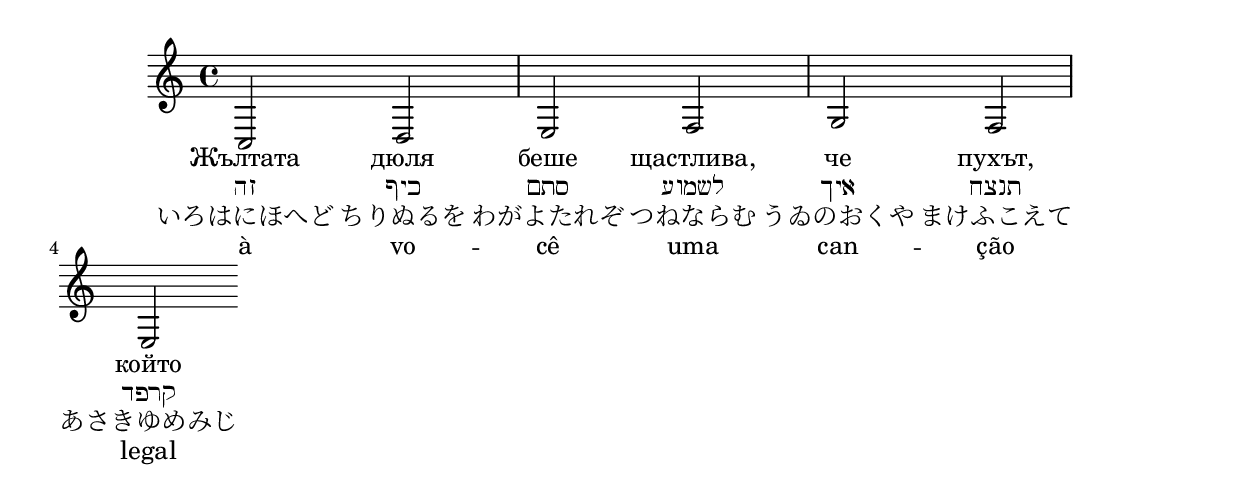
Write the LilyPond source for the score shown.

%%  Do not edit this file; it is auto-generated from LSR!
\version "2.11.23"

%% Edit this file using a Unicode aware editor, such as GVIM, GEDIT, Emacs

%{

You may have to install additional fonts.

Red Hat Fedora

    taipeifonts fonts-xorg-truetype ttfonts-ja fonts-arabic \
	 ttfonts-zh_CN fonts-ja fonts-hebrew 

Debian GNU/Linux

   apt-get install emacs-intl-fonts xfonts-intl-.* \
	ttf-kochi-gothic ttf-kochi-mincho \
	xfonts-bolkhov-75dpi xfonts-cronyx-100dpi xfonts-cronyx-75dpi 
%} 

\header {

  texidoc = "Various scripts may be used for texts (like titles and
lyrics) introduced by entering them in UTF-8 encoding, and using a
Pango based backend.  Depending on the fonts installed, this fragment
will render Bulgarian (Cyrillic), Hebrew, Japanese and Portuguese.

"
  
}

% Cyrillic font
bulgarian = \lyricmode {
  Жълтата дюля беше щастлива, че пухът, който цъфна, замръзна като гьон.
}

hebrew = \lyricmode { 
  זה כיף סתם לשמוע איך תנצח קרפד עץ טוב בגן.
}

japanese = \lyricmode {  
  いろはにほへど ちりぬるを
  わがよたれぞ  つねならむ
  うゐのおくや  まけふこえて
  あさきゆめみじ ゑひもせず 
}

% "a legal song to you"
portuguese = \lyricmode { 
  à vo -- cê uma can -- ção legal
}

\paper {
  ragged-right = ##T
}

\relative  { 
  c2 d e f g f e
}
\addlyrics { \bulgarian }
\addlyrics { \hebrew }
\addlyrics { \japanese }
\addlyrics { \portuguese }
